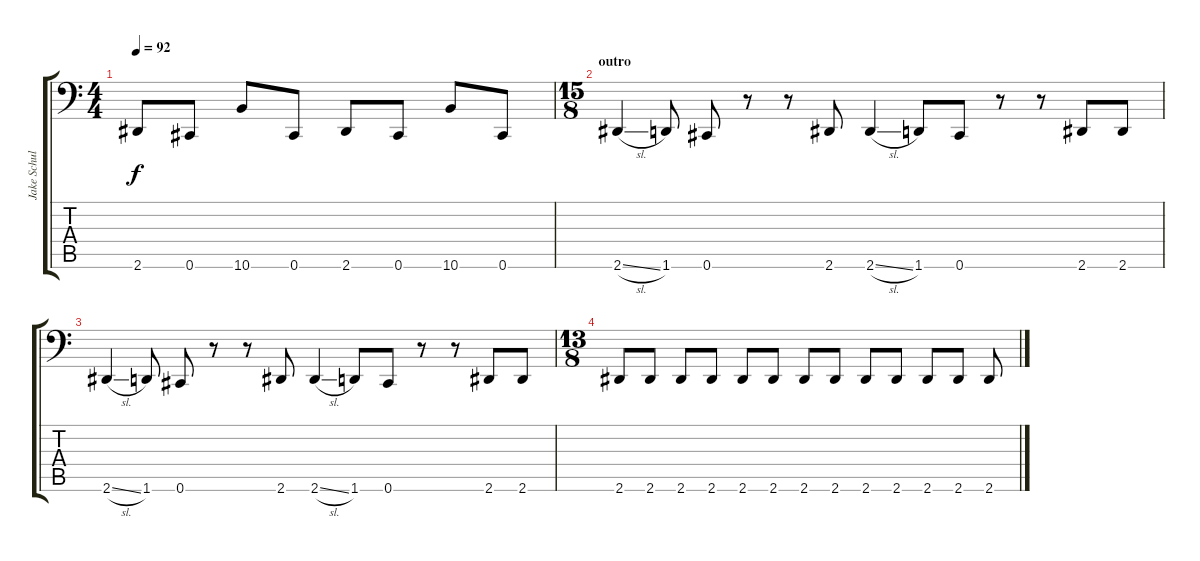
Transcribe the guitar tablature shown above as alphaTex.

\track ("Jake Schultz" "Jake Schul") {instrument electricbasspick}
\staff {score tabs}
\tuning (Eb3 Bb2 Gb2 Db2 Ab1 Db1) {hide}
\ts (4 4)
\tempo 92
\clef f4
\ks c
2.6.8{dy f} 0.6.8 10.6.8 0.6.8 2.6.8 0.6.8 10.6.8 0.6.8 |
\ts (15 8)
\section ("" "outro")
2.6{sl}.4 1.6.8 0.6.8 r.8 r.8 2.6.8 2.6{sl}.4 1.6.8 0.6.8 r.8 r.8 2.6.8 2.6.8 |
2.6{sl}.4 1.6.8 0.6.8 r.8 r.8 2.6.8 2.6{sl}.4 1.6.8 0.6.8 r.8 r.8 2.6.8 2.6.8 |
\ts (13 8)
2.6.8 2.6.8 2.6.8 2.6.8 2.6.8 2.6.8 2.6.8 2.6.8 2.6.8 2.6.8 2.6.8 2.6.8 2.6.8
